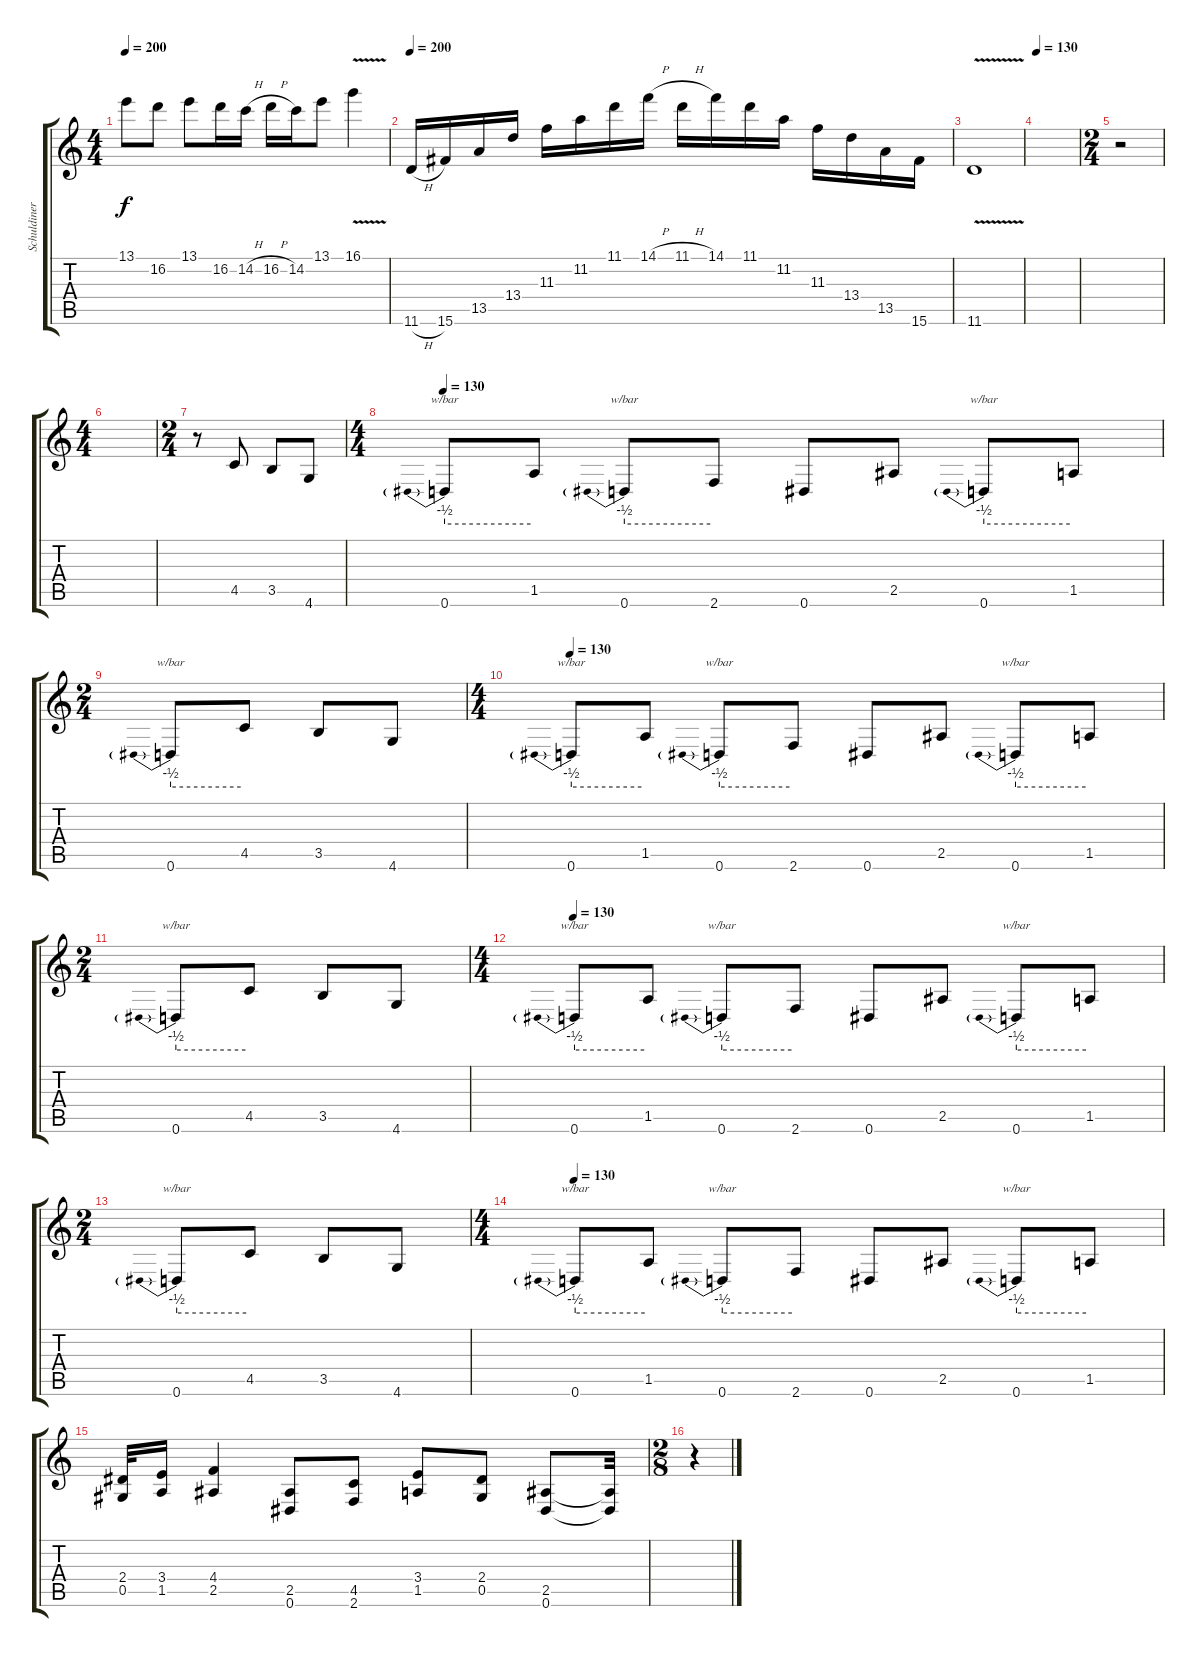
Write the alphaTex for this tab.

\track ("Schuldiner" "Schuldiner") {instrument distortionguitar}
\staff {score tabs}
\tuning (Eb4 Bb3 Gb3 Db3 Ab2 Eb2) {hide}
\ts (4 4)
\tempo 200
\clef g2
\ks c
13.1.8{dy f} 16.2.8 13.1.8 16.2.16 14.2{h}.16 16.2{h}.16 14.2.16 13.1.8 16.1{v}.4 |
\tempo 200
11.6{h}.16 15.6.16 13.5.16 13.4.16 11.3.16 11.2.16 11.1.16 14.1{h}.16 11.1{h}.16 14.1.16 11.1.16 11.2.16 11.3.16 13.4.16 13.5.16 15.6.16 |
11.6{v}.1 |
\tempo 130
|
\ts (2 4)
r.2 |
\ts (4 4)
|
\ts (2 4)
r.8 4.5.8 3.5.8 4.6.8 |
\ts (4 4)
\tempo 130
0.6.8{tbe (predive default 0 -2 60 -2)} 1.5.8 0.6.8{tbe (predive default 0 -2 60 -2)} 2.6.8 0.6.8 2.5.8 0.6.8{tbe (predive default 0 -2 60 -2)} 1.5.8 |
\ts (2 4)
0.6.8{tbe (predive default 0 -2 60 -2)} 4.5.8 3.5.8 4.6.8 |
\ts (4 4)
\tempo 130
0.6.8{tbe (predive default 0 -2 60 -2)} 1.5.8 0.6.8{tbe (predive default 0 -2 60 -2)} 2.6.8 0.6.8 2.5.8 0.6.8{tbe (predive default 0 -2 60 -2)} 1.5.8 |
\ts (2 4)
0.6.8{tbe (predive default 0 -2 60 -2)} 4.5.8 3.5.8 4.6.8 |
\ts (4 4)
\tempo 130
0.6.8{tbe (predive default 0 -2 60 -2)} 1.5.8 0.6.8{tbe (predive default 0 -2 60 -2)} 2.6.8 0.6.8 2.5.8 0.6.8{tbe (predive default 0 -2 60 -2)} 1.5.8 |
\ts (2 4)
0.6.8{tbe (predive default 0 -2 60 -2)} 4.5.8 3.5.8 4.6.8 |
\ts (4 4)
\tempo 130
0.6.8{tbe (predive default 0 -2 60 -2)} 1.5.8 0.6.8{tbe (predive default 0 -2 60 -2)} 2.6.8 0.6.8 2.5.8 0.6.8{tbe (predive default 0 -2 60 -2)} 1.5.8 |
(2.4 0.5).32 (3.4 1.5).16 (4.4 2.5).4 (2.5 0.6).8 (4.5 2.6).8 (3.4 1.5).8 (2.4 0.5).8 (2.5 0.6).8 (2.5{t} 0.6{t}).32 |
\ts (2 8)
r.4
